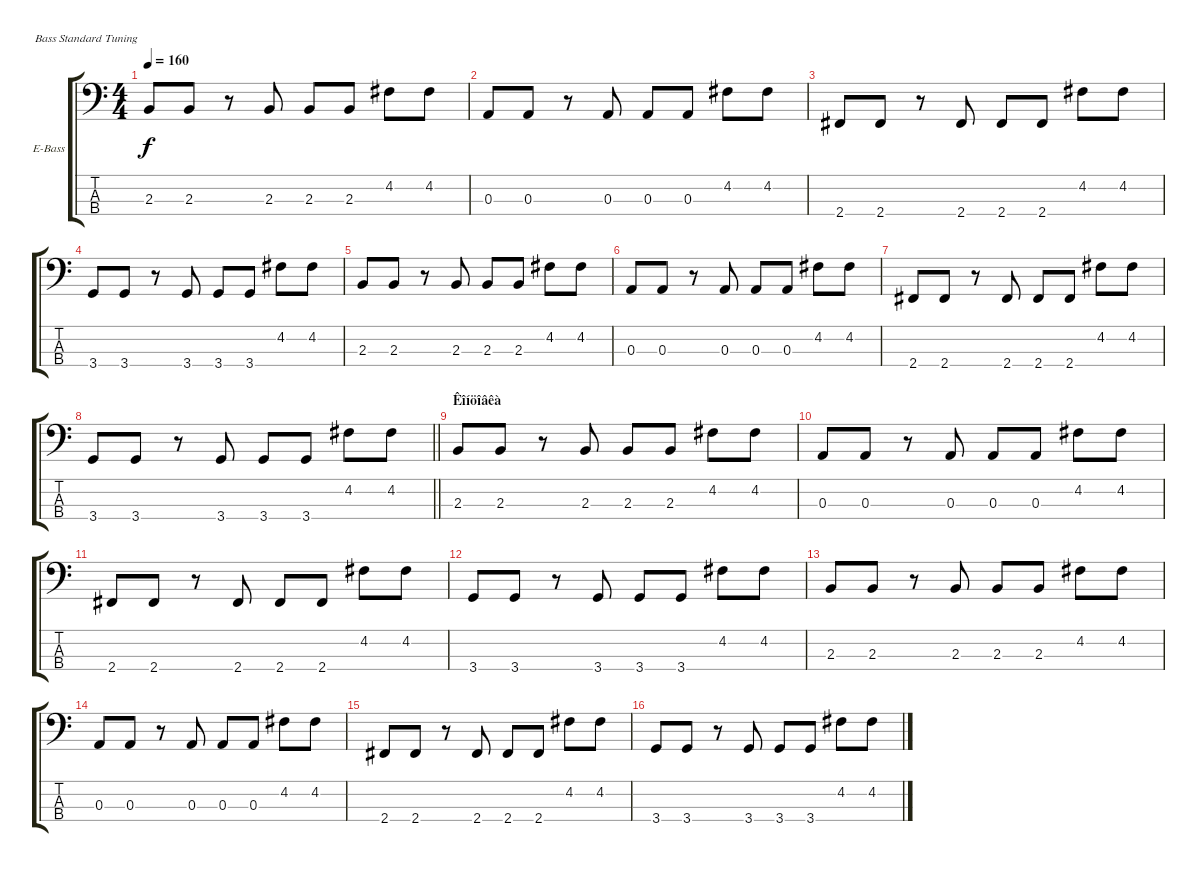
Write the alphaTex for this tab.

\bracketExtendMode groupsimilarinstruments
\firstSystemTrackNameOrientation horizontal
\otherSystemsTrackNameOrientation horizontal
\track ("Тихомиров" "E-Bass") {instrument electricbassfinger}
\staff {score tabs}
\tuning (G2 D2 A1 E1)
\ts (4 4)
\tempo 160
\clef f4
\scale
0.333333
\ks c
2.3.8{dy f} 2.3.8 r.8 2.3.8 2.3.8 2.3.8 4.2.8 4.2.8 |
\scale
0.333333 0.3.8 0.3.8 r.8 0.3.8 0.3.8 0.3.8 4.2.8 4.2.8 |
\scale
0.333333 2.4.8 2.4.8 r.8 2.4.8 2.4.8 2.4.8 4.2.8 4.2.8 |
\scale
0.333333 3.4.8 3.4.8 r.8 3.4.8 3.4.8 3.4.8 4.2.8 4.2.8 |
\scale
0.333333 2.3.8 2.3.8 r.8 2.3.8 2.3.8 2.3.8 4.2.8 4.2.8 |
\scale
0.333333 0.3.8 0.3.8 r.8 0.3.8 0.3.8 0.3.8 4.2.8 4.2.8 |
\scale
0.333333 2.4.8 2.4.8 r.8 2.4.8 2.4.8 2.4.8 4.2.8 4.2.8 |
\scale
0.333333
\barLineRight lightlight
3.4.8 3.4.8 r.8 3.4.8 3.4.8 3.4.8 4.2.8 4.2.8 |
\section ("" "Êîíöîâêà")
\scale
0.333333 2.3.8 2.3.8 r.8 2.3.8 2.3.8 2.3.8 4.2.8 4.2.8 |
\scale
0.333333 0.3.8 0.3.8 r.8 0.3.8 0.3.8 0.3.8 4.2.8 4.2.8 |
\scale
0.333333 2.4.8 2.4.8 r.8 2.4.8 2.4.8 2.4.8 4.2.8 4.2.8 |
\scale
0.333333 3.4.8 3.4.8 r.8 3.4.8 3.4.8 3.4.8 4.2.8 4.2.8 |
\scale
0.333333 2.3.8 2.3.8 r.8 2.3.8 2.3.8 2.3.8 4.2.8 4.2.8 |
\scale
0.333333 0.3.8 0.3.8 r.8 0.3.8 0.3.8 0.3.8 4.2.8 4.2.8 |
\scale
0.333333 2.4.8 2.4.8 r.8 2.4.8 2.4.8 2.4.8 4.2.8 4.2.8 |
\scale
0.333333 3.4.8 3.4.8 r.8 3.4.8 3.4.8 3.4.8 4.2.8 4.2.8
